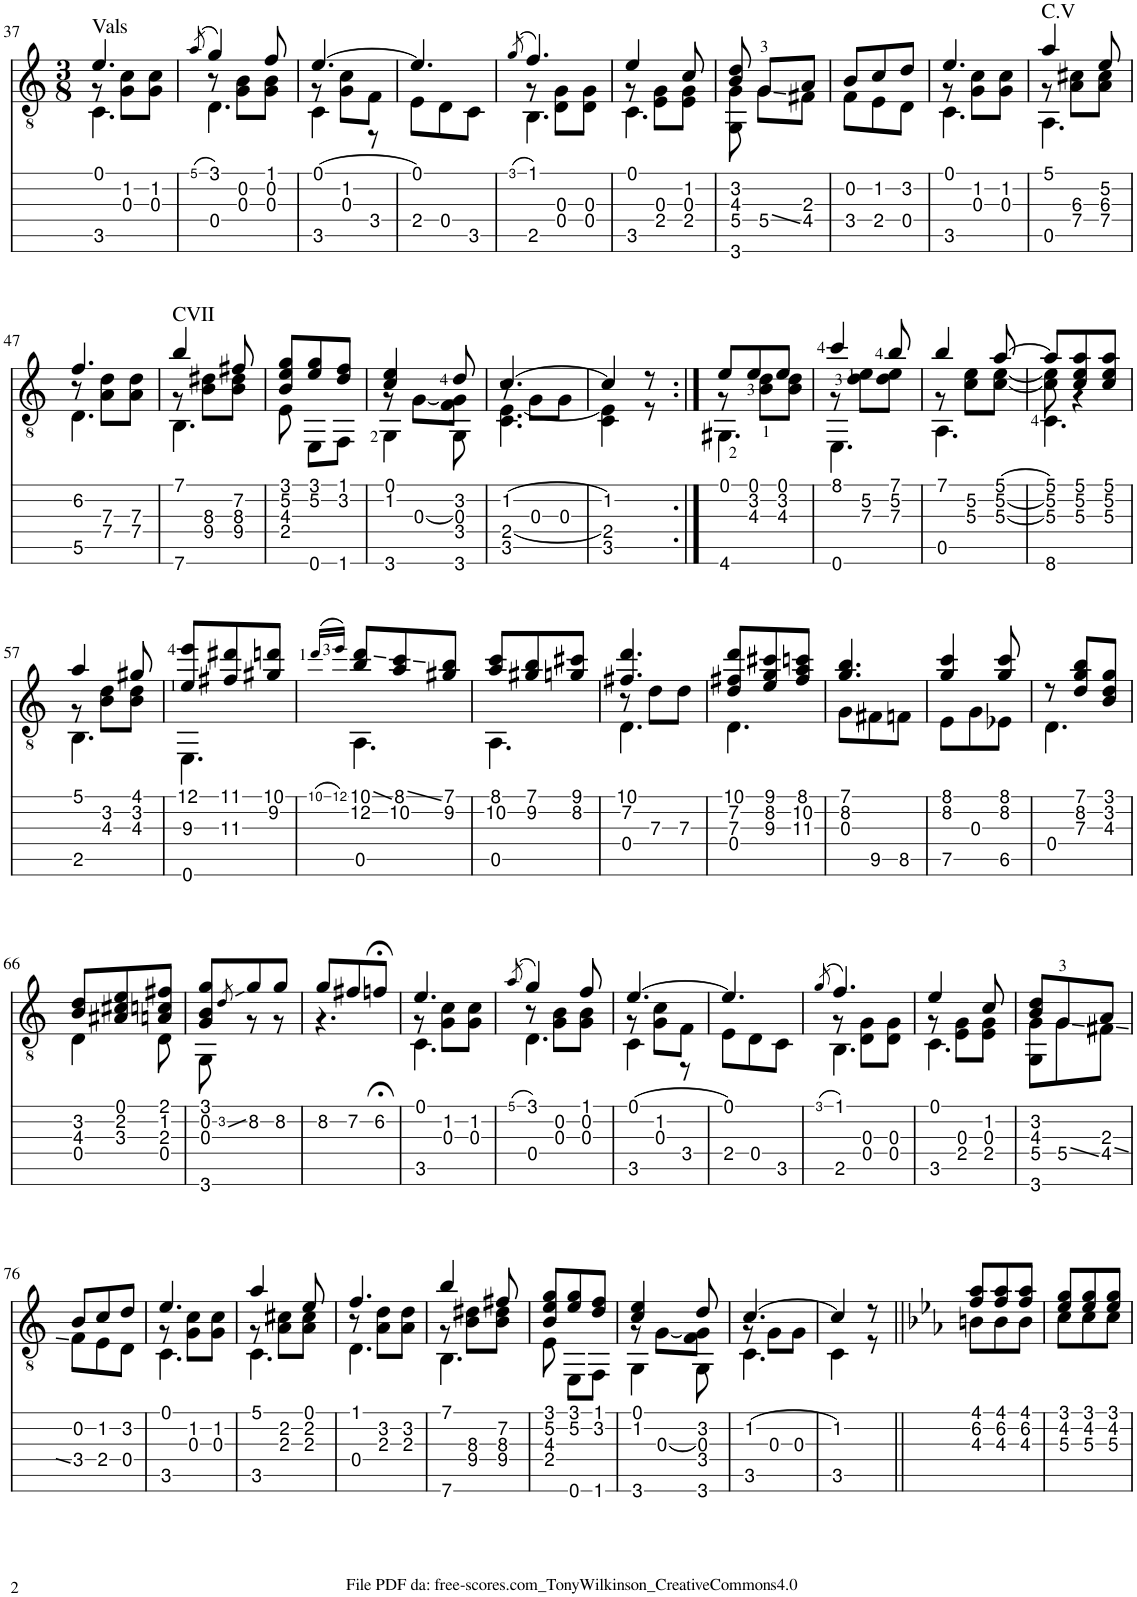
**kern	**kern
*part1	*part1
*staff2	*staff1
*I"Guitar	*
*I'Guit.	*
!!LO:PB:g=z
*	*clefGv2
*k[]	*k[]
*M3/8	*M3/8
=37	=37
*^	*^
*	*^	*	*^
!	!	!	!LO:TX:a:t=Vals	!	!
4.e	8r	4.C	4.e/	8r	4.C\
.	8G\ 8c\L	.	.	8G\ 8c\L	.
.	8G\ 8c\J	.	.	8G\ 8c\J	.
=38	=38	=38	=38	=38	=38
qa	.	.	(8qa/	.	.
4g	8r	4.D	4g/)	8r	4.D\
.	8G\ 8B\L	.	.	8G\ 8B\L	.
8f	8G\ 8B\J	.	8f/	8G\ 8B\J	.
=39	=39	=39	=39	=39	=39
[4.e	8r	4C	[4.e/	8r	4C\
.	8G\ 8c\L	.	.	8G\ 8c\L	.
.	8FJ	8r	.	8F\J	8r
*	*v	*v	*	*	*
*	*	*	*v	*v
=40	=40	=40	=40
4.e]	8EL	4.e/]	8E\L
.	8D	.	8D\
.	8CJ	.	8C\J
*v	*v	*	*
*	*v	*v
=41	=41
qg	(8qg/
*^	*^
*	*^	*	*^
4.f	8r	4.BB	4.f/)	8r	4.BB\
.	8D\ 8G\L	.	.	8D\ 8G\L	.
.	8D\ 8G\J	.	.	8D\ 8G\J	.
=42	=42	=42	=42	=42	=42
4e	8r	4.C	4e/	8r	4.C\
.	8E\ 8G\L	.	.	8E\ 8G\L	.
8c	8E\ 8G\J	.	8c/	8E\ 8G\J	.
*	*v	*v	*	*	*
*	*	*	*v	*v
=43	=43	=43	=43
8B\ 8d\L	8GG\ 8G\L	8B/ 8d/	8GG\ 8G\
8G	8G	8G/L	8G\L
8AJ	8F#J	8A/J	8F#X\J
=44	=44	=44	=44
8BL	8FL	8B/L	8F\L
8c	8E	8c/	8E\
8dJ	8DJ	8d/J	8D\J
=45	=45	=45	=45
*	*^	*	*^
4.e	8r	4.C	4.e/	8r	4.C\
.	8G\ 8c\L	.	.	8G\ 8c\L	.
.	8G\ 8c\J	.	.	8G\ 8c\J	.
=46	=46	=46	=46	=46	=46
!	!	!	!LO:TX:a:t=C.V	!	!
4a	8r	4.AA	4a/	8r	4.AA\
.	8A\ 8c#\L	.	.	8A\ 8c#X\L	.
8e	8A\ 8c#\J	.	8e/	8A\ 8c#\J	.
!!LO:LB:g=z	!!	!!
=47	=47	=47	=47	=47	=47
4.f	8r	4.D	4.f/	8r	4.D\
.	8A\ 8d\L	.	.	8A\ 8d\L	.
.	8A\ 8d\J	.	.	8A\ 8d\J	.
=48	=48	=48	=48	=48	=48
!	!	!	!LO:TX:a:t=CVII	!	!
4b	8r	4.BB	4b/	8r	4.BB\
.	8B\ 8d#\L	.	.	8B\ 8d#X\L	.
8f#	8B\ 8d#\J	.	8f#X/	8B\ 8d#\J	.
*	*v	*v	*	*	*
*	*	*	*v	*v
=49	=49	=49	=49
8B\ 8e\ 8g\L	8EL	8B/ 8e/ 8g/L	8E\
8e\ 8g\	8EE	8e/ 8g/	8EE\L
8d\ 8f\J	8FFJ	8d/ 8f/J	8FF\J
=50	=50	=50	=50
*	*^	*	*^
4c 4e	8r	4GG	4c/ 4e/	8r	4GG\
.	[8GL	.	.	[8G\L	.
8d	8F\ 8G]\J	8GG	8d/	8F\ 8G\]J	8GG\
=51	=51	=51	=51	=51	=51
[4.c	8r	4.C [4.E	[4.c/	8r	4.C\ [4.E\
.	8GL	.	.	8G\L	.
.	8GJ	.	.	8G\J	.
*	*v	*v	*	*	*
*	*	*	*v	*v
=52	=52	=52	=52
4c]	4C 4E]	4c/]	4C\ 4E\]
8r	8r	8r	8r
=53:|!	=53:|!	=53:|!	=53:|!
*	*^	*	*^
8eL	8r	4.GG#	8e/L	8r	4.GG#X\
8e	8B\ 8d\L	.	8e/	8B\ 8d\L	.
8eJ	8B\ 8d\J	.	8e/J	8B\ 8d\J	.
=54	=54	=54	=54	=54	=54
4cc	8r	4.EE	4cc/	8r	4.EE\
.	8d\ 8e\L	.	.	8d\ 8e\L	.
8b	8d\ 8e\J	.	8b/	8d\ 8e\J	.
=55	=55	=55	=55	=55	=55
4b	8r	4.AA	4b/	8r	4.AA\
.	8c\ 8e\L	.	.	8c\ 8e\L	.
[8a	[8c\ [8e\J	.	[8a/	[8c\ [8e\J	.
=56	=56	=56	=56	=56	=56
8aL]	8c] 8e]	4.C	8a/L]	8c\] 8e\]	4.C\
8c\ 8e\ 8a\	4r	.	8c/ 8e/ 8a/	4r	.
8c\ 8e\ 8a\J	.	.	8c/ 8e/ 8a/J	.	.
!!LO:LB:g=z	!!	!!
=57	=57	=57	=57	=57	=57
4a	8r	4.BB	4a/	8r	4.BB\
.	8B\ 8d\L	.	.	8B\ 8d\L	.
8g#	8B\ 8d\J	.	8g#X/	8B\ 8d\J	.
*	*v	*v	*	*	*
*	*	*	*v	*v
=58	=58	=58	=58
8e\ 8ee\L	4.EE	8e/ 8ee/L	4.EE\
8f#\ 8dd#\	.	8f#X/ 8dd#X/	.
8g#\ 8dd\J	.	8g#X/ 8ddn/J	.
=59	=59	=59	=59
qdd	.	(16qdd/LL	.
qee	.	16qee/JJ)	.
8b\ 8dd\L	4.AA	8b/ 8dd/L	4.AA\
8a\ 8cc\	.	8a/ 8cc/	.
8g#\ 8b\J	.	8g#X/ 8b/J	.
=60	=60	=60	=60
8a\ 8cc\L	4.AA	8a/ 8cc/L	4.AA\
8g#\ 8b\	.	8g#X/ 8b/	.
8g\ 8cc#\J	.	8gn/ 8cc#X/J	.
=61	=61	=61	=61
*	*^	*	*^
4.f# 4.dd	8r	4.D	4.f#X/ 4.dd/	8r	4.D\
.	8dL	.	.	8d\L	.
.	8dJ	.	.	8d\J	.
*	*v	*v	*	*	*
*	*	*	*v	*v
=62	=62	=62	=62
8d\ 8f#\ 8dd\L	4.D	8d/ 8f#X/ 8dd/L	4.D\
8e\ 8g\ 8cc#\	.	8e/ 8g/ 8cc#X/	.
8f#\ 8a\ 8cc\J	.	8f#/ 8a/ 8ccn/J	.
=63	=63	=63	=63
4.g 4.b	8GL	4.g/ 4.b/	8G\L
.	8F#	.	8F#X\
.	8FJ	.	8Fn\J
=64	=64	=64	=64
4g 4cc	8EL	4g/ 4cc/	8E\L
.	8G	.	8G\
8g 8cc	8E-J	8g/ 8cc/	8E-X\J
=65	=65	=65	=65
8r	4.D	8r	4.D\
8d\ 8g\ 8b\L	.	8d/ 8g/ 8b/L	.
8B\ 8d\ 8g\J	.	8B/ 8d/ 8g/J	.
!!LO:LB:g=z	!!
=66	=66	=66	=66
8B\ 8d\L	4D	8B/ 8d/L	4D\
8A#\ 8c#\ 8e\	.	8A#X/ 8c#X/ 8e/	.
8A\ 8c\ 8f#\J	8D	8An/ 8cn/ 8f#X/J	8D\
=67	=67	=67	=67
8G\ 8B\ 8g\L	8GG	8G/ 8B/ 8g/L	8GG\
qd	.	8qd/	.
8g	8r	8g/	8r
8gJ	8r	8g/J	8r
=68	=68	=68	=68
8gL	4.r	8g/L	4.r
8f#	.	8f#X/	.
8f;<J	.	8fn;</J	.
=69	=69	=69	=69
*	*^	*	*^
4.e	8r	4.C	4.e/	8r	4.C\
.	8G\ 8c\L	.	.	8G\ 8c\L	.
.	8G\ 8c\J	.	.	8G\ 8c\J	.
=70	=70	=70	=70	=70	=70
qa	.	.	(8qa/	.	.
4g	8r	4.D	4g/)	8r	4.D\
.	8G\ 8B\L	.	.	8G\ 8B\L	.
8f	8G\ 8B\J	.	8f/	8G\ 8B\J	.
=71	=71	=71	=71	=71	=71
[4.e	8r	4C	[4.e/	8r	4C\
.	8G\ 8c\L	.	.	8G\ 8c\L	.
.	8FJ	8r	.	8F\J	8r
*	*v	*v	*	*	*
*	*	*	*v	*v
=72	=72	=72	=72
4.e]	8EL	4.e/]	8E\L
.	8D	.	8D\
.	8CJ	.	8C\J
*v	*v	*	*
*	*v	*v
=73	=73
qg	(8qg/
*^	*^
*	*^	*	*^
4.f	8r	4.BB	4.f/)	8r	4.BB\
.	8D\ 8G\L	.	.	8D\ 8G\L	.
.	8D\ 8G\J	.	.	8D\ 8G\J	.
=74	=74	=74	=74	=74	=74
4e	8r	4.C	4e/	8r	4.C\
.	8E\ 8G\L	.	.	8E\ 8G\L	.
8c	8E\ 8G\J	.	8c/	8E\ 8G\J	.
*	*v	*v	*	*	*
*	*	*	*v	*v
=75	=75	=75	=75
8B\ 8d\L	8GG\ 8G\L	8B/ 8d/L	8GG\ 8G\L
8G	8G	8G/	8G\
8AJ	8F#J	8A/J	8F#X\J
!!LO:LB:g=z	!!
=76	=76	=76	=76
8BL	8FL	8B/L	8F\L
8c	8E	8c/	8E\
8dJ	8DJ	8d/J	8D\J
=77	=77	=77	=77
*	*^	*	*^
4.e	8r	4.C	4.e/	8r	4.C\
.	8G\ 8c\L	.	.	8G\ 8c\L	.
.	8G\ 8c\J	.	.	8G\ 8c\J	.
=78	=78	=78	=78	=78	=78
4a	8r	4.C	4a/	8r	4.C\
.	8A\ 8c#\L	.	.	8A\ 8c#X\L	.
8e	8A\ 8c#\J	.	8e/	8A\ 8c#\J	.
=79	=79	=79	=79	=79	=79
4.f	8r	4.D	4.f/	8r	4.D\
.	8A\ 8d\L	.	.	8A\ 8d\L	.
.	8A\ 8d\J	.	.	8A\ 8d\J	.
=80	=80	=80	=80	=80	=80
4b	8r	4.BB	4b/	8r	4.BB\
.	8B\ 8d#\L	.	.	8B\ 8d#X\L	.
8f#	8B\ 8d#\J	.	8f#X/	8B\ 8d#\J	.
*	*v	*v	*	*	*
*	*	*	*v	*v
=81	=81	=81	=81
8B\ 8e\ 8g\L	8EL	8B/ 8e/ 8g/L	8E\
8e\ 8g\	8EE	8e/ 8g/	8EE\L
8d\ 8f\J	8FFJ	8d/ 8f/J	8FF\J
=82	=82	=82	=82
*	*^	*	*^
4c 4e	8r	4GG	4c/ 4e/	8r	4GG\
.	[8GL	.	.	[8G\L	.
8d	8F\ 8G]\J	8GG	8d/	8F\ 8G\]J	8GG\
=83	=83	=83	=83	=83	=83
[4.c	8r	4.C	[4.c/	8r	4.C\
.	8GL	.	.	8G\L	.
.	8GJ	.	.	8G\J	.
*	*v	*v	*	*	*
*	*	*	*v	*v
=84	=84	=84	=84
4c]	4C	4c/]	4C\
8r	8r	8r	8r
=85||	=85||	=85||	=85||
*k[b-e-a-]	*	*k[b-e-a-]	*
8f\ 8a-\L	8BL	8f/ 8a-/L	8Bn\L
8f\ 8a-\	8B	8f/ 8a-/	8B\
8f\ 8a-\J	8BJ	8f/ 8a-/J	8B\J
=86	=86	=86	=86
8e-\ 8g\L	8cL	8e-/ 8g/L	8c\L
8e-\ 8g\	8c	8e-/ 8g/	8c\
8e-\ 8g\J	8cJ	8e-/ 8g/J	8c\J
*v	*v	*	*
*	*v	*v
=	=
*-	*-
